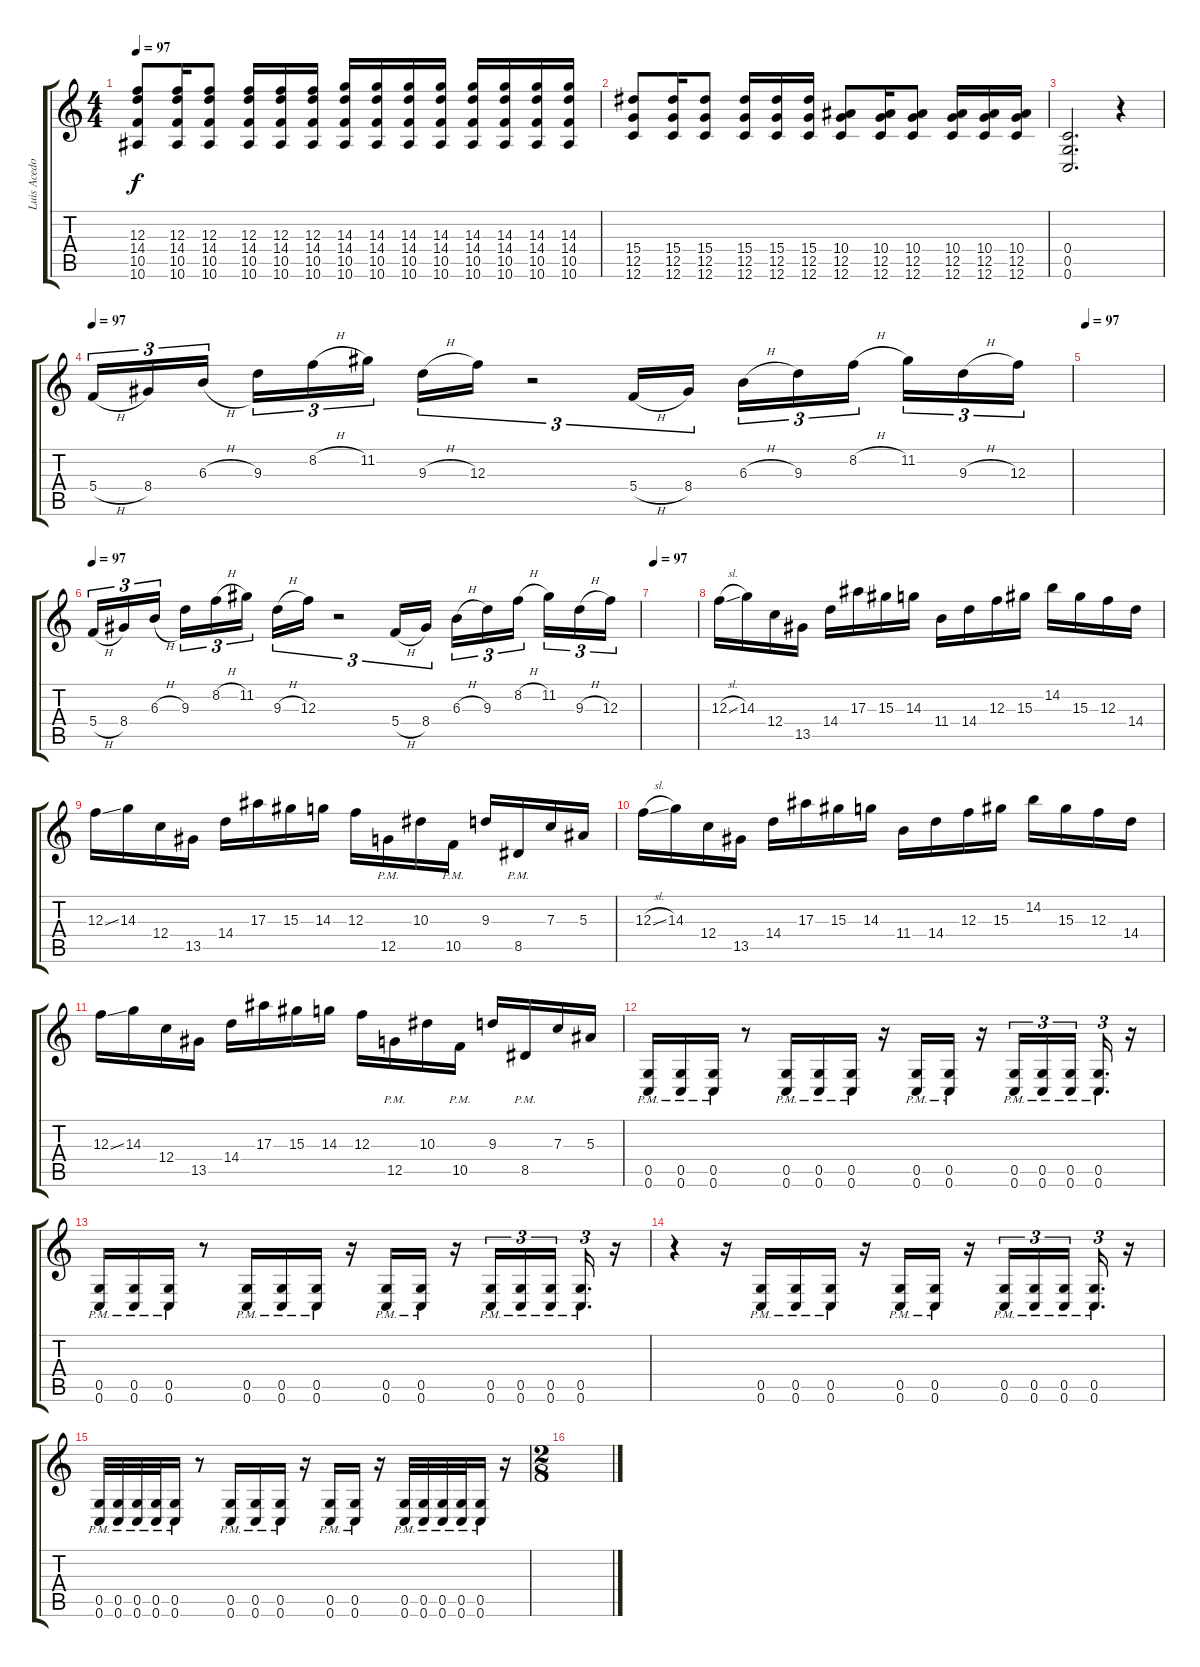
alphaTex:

\track ("Luis Acedo" "Luis Acedo") {instrument overdrivenguitar}
\staff {score tabs}
\tuning (D4 A3 F3 C3 G2 C2) {hide}
\ts (4 4)
\tempo 97
\clef g2
\ks c
(12.3 14.4 10.5 10.6).8{dy f} (12.3 14.4 10.5 10.6).16 (12.3 14.4 10.5 10.6).8 (12.3 14.4 10.5 10.6).16 (12.3 14.4 10.5 10.6).16 (12.3 14.4 10.5 10.6).16 (14.3 14.4 10.5 10.6).16 (14.3 14.4 10.5 10.6).16 (14.3 14.4 10.5 10.6).16 (14.3 14.4 10.5 10.6).16 (14.3 14.4 10.5 10.6).16 (14.3 14.4 10.5 10.6).16 (14.3 14.4 10.5 10.6).16 (14.3 14.4 10.5 10.6).16 |
(15.4 12.5 12.6).8 (15.4 12.5 12.6).16 (15.4 12.5 12.6).8 (15.4 12.5 12.6).16 (15.4 12.5 12.6).16 (15.4 12.5 12.6).16 (10.4 12.5 12.6).8 (10.4 12.5 12.6).16 (10.4 12.5 12.6).8 (10.4 12.5 12.6).16 (10.4 12.5 12.6).16 (10.4 12.5 12.6).16 |
(0.4 0.5 0.6).2{d} r.4 |
\tempo 97
5.4{h}.16{tu (3 2)} 8.4.16{tu (3 2)} 6.3{h}.16{tu (3 2) beam splitsecondary} 9.3.16{tu (3 2)} 8.2{h}.16{tu (3 2)} 11.2.16{tu (3 2)} 9.3{h}.16{tu (3 2)} 12.3.16{tu (3 2)} r.2{tu (3 2)} 5.4{h}.16{tu (3 2)} 8.4.16{tu (3 2)} 6.3{h}.16{tu (3 2)} 9.3.16{tu (3 2)} 8.2{h}.16{tu (3 2) beam splitsecondary} 11.2.16{tu (3 2)} 9.3{h}.16{tu (3 2)} 12.3.16{tu (3 2)} |
\tempo 97
|
\tempo 97
5.4{h}.16{tu (3 2)} 8.4.16{tu (3 2)} 6.3{h}.16{tu (3 2) beam splitsecondary} 9.3.16{tu (3 2)} 8.2{h}.16{tu (3 2)} 11.2.16{tu (3 2)} 9.3{h}.16{tu (3 2)} 12.3.16{tu (3 2)} r.2{tu (3 2)} 5.4{h}.16{tu (3 2)} 8.4.16{tu (3 2)} 6.3{h}.16{tu (3 2)} 9.3.16{tu (3 2)} 8.2{h}.16{tu (3 2) beam splitsecondary} 11.2.16{tu (3 2)} 9.3{h}.16{tu (3 2)} 12.3.16{tu (3 2)} |
\tempo 97
|
12.3{sl}.16 14.3.16 12.4.16 13.5.16 14.4.16 17.3.16 15.3.16 14.3.16 11.4.16 14.4.16 12.3.16 15.3.16 14.2.16 15.3.16 12.3.16 14.4.16 |
12.3{ss}.16 14.3.16 12.4.16 13.5.16 14.4.16 17.3.16 15.3.16 14.3.16 12.3.16 12.5{pm}.16 10.3.16 10.5{pm}.16 9.3.16 8.5{pm}.16 7.3.16 5.3.16 |
12.3{sl}.16 14.3.16 12.4.16 13.5.16 14.4.16 17.3.16 15.3.16 14.3.16 11.4.16 14.4.16 12.3.16 15.3.16 14.2.16 15.3.16 12.3.16 14.4.16 |
12.3{ss}.16 14.3.16 12.4.16 13.5.16 14.4.16 17.3.16 15.3.16 14.3.16 12.3.16 12.5{pm}.16 10.3.16 10.5{pm}.16 9.3.16 8.5{pm}.16 7.3.16 5.3.16 |
(0.5{pm} 0.6{pm}).16 (0.5{pm} 0.6{pm}).16 (0.5{pm} 0.6{pm}).16 r.8 (0.5{pm} 0.6{pm}).16 (0.5{pm} 0.6{pm}).16 (0.5{pm} 0.6{pm}).16 r.16 (0.5{pm} 0.6{pm}).16 (0.5{pm} 0.6{pm}).16 r.16 (0.5{pm} 0.6{pm}).16{tu (3 2)} (0.5{pm} 0.6{pm}).16{tu (3 2)} (0.5{pm} 0.6{pm}).16{tu (3 2) beam splitsecondary} (0.5{pm} 0.6{pm}).16{d tu (3 2)} r.16 |
(0.5{pm} 0.6{pm}).16 (0.5{pm} 0.6{pm}).16 (0.5{pm} 0.6{pm}).16 r.8 (0.5{pm} 0.6{pm}).16 (0.5{pm} 0.6{pm}).16 (0.5{pm} 0.6{pm}).16 r.16 (0.5{pm} 0.6{pm}).16 (0.5{pm} 0.6{pm}).16 r.16 (0.5{pm} 0.6{pm}).16{tu (3 2)} (0.5{pm} 0.6{pm}).16{tu (3 2)} (0.5{pm} 0.6{pm}).16{tu (3 2) beam splitsecondary} (0.5{pm} 0.6{pm}).16{d tu (3 2)} r.16 |
r.4 r.16 (0.5{pm} 0.6{pm}).16 (0.5{pm} 0.6{pm}).16 (0.5{pm} 0.6{pm}).16 r.16 (0.5{pm} 0.6{pm}).16 (0.5{pm} 0.6{pm}).16 r.16 (0.5{pm} 0.6{pm}).16{tu (3 2)} (0.5{pm} 0.6{pm}).16{tu (3 2)} (0.5{pm} 0.6{pm}).16{tu (3 2) beam splitsecondary} (0.5{pm} 0.6{pm}).16{d tu (3 2)} r.16 |
(0.5{pm} 0.6{pm}).32 (0.5{pm} 0.6{pm}).32 (0.5{pm} 0.6{pm}).32 (0.5{pm} 0.6{pm}).32 (0.5{pm} 0.6{pm}).16 r.8 (0.5{pm} 0.6{pm}).16 (0.5{pm} 0.6{pm}).16 (0.5{pm} 0.6{pm}).16 r.16 (0.5{pm} 0.6{pm}).16 (0.5{pm} 0.6{pm}).16 r.16 (0.5{pm} 0.6{pm}).32 (0.5{pm} 0.6{pm}).32 (0.5{pm} 0.6{pm}).32 (0.5{pm} 0.6{pm}).32 (0.5{pm} 0.6{pm}).16 r.16 |
\ts (2 8)
